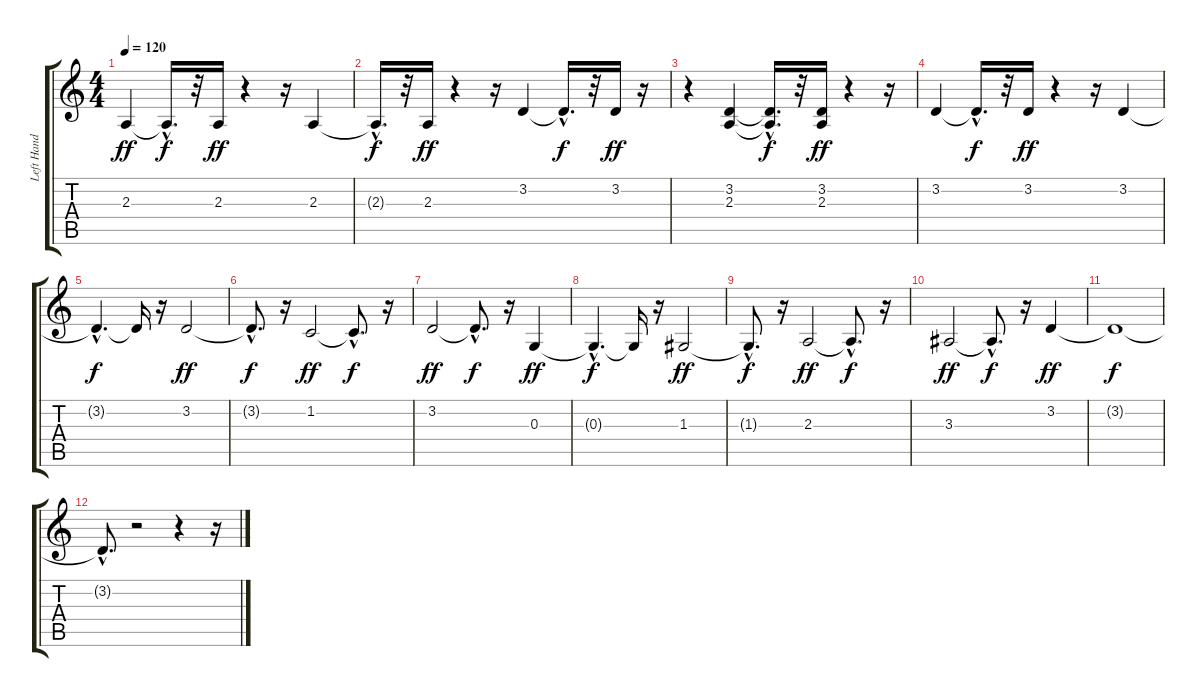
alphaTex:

\track ("Left Hand" "Left Hand") {instrument acousticgrandpiano}
\staff {score tabs}
\tuning (E4 B3 G3 D3 A2 E2) {hide}
\ts (4 4)
\tempo 120
\clef g2
\ks c
2.3.4{dy ff} 2.3{hac t}.16{d dy f} r.32 2.3.16{dy ff} r.4 r.16 2.3.4 |
2.3{hac t}.16{d dy f} r.32 2.3.16{dy ff} r.4 r.16 3.2.4 3.2{hac t}.16{d dy f} r.32 3.2.16{dy ff} r.16 |
r.4 (3.2 2.3).4 (3.2{hac t} 2.3{hac t}).16{d dy f} r.32 (3.2 2.3).16{dy ff} r.4 r.16 |
3.2.4 3.2{hac t}.16{d dy f} r.32 3.2.16{dy ff} r.4 r.16 3.2.4 |
3.2{hac t}.4{d dy f} 3.2{t}.16 r.16 3.2.2{dy ff} |
3.2{hac t}.8{d dy f} r.16 1.2.2{dy ff} 1.2{hac t}.8{d dy f} r.16 |
3.2.2{dy ff} 3.2{hac t}.8{d dy f} r.16 0.3.4{dy ff} |
0.3{hac t}.4{d dy f} 0.3{t}.16 r.16 1.3.2{dy ff} |
1.3{hac t}.8{d dy f} r.16 2.3.2{dy ff} 2.3{hac t}.8{d dy f} r.16 |
3.3.2{dy ff} 3.3{hac t}.8{d dy f} r.16 3.2.4{dy ff} |
3.2{t}.1{dy f} |
3.2{hac t}.8{d} r.2 r.4 r.16
